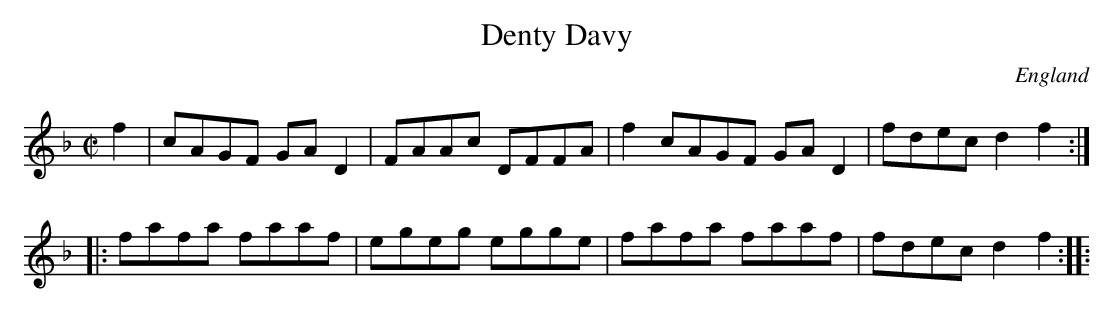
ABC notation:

X:1
T:Denty Davy
L:1/8
M:C|
O:England
K:D minor
f2 | cAGF GAD2 | FAAc DFFA | f2 cAGF GA D2| fdec d2f2 ::
fafa faaf | egeg egge | fafa faaf | fdec d2f2 ::
